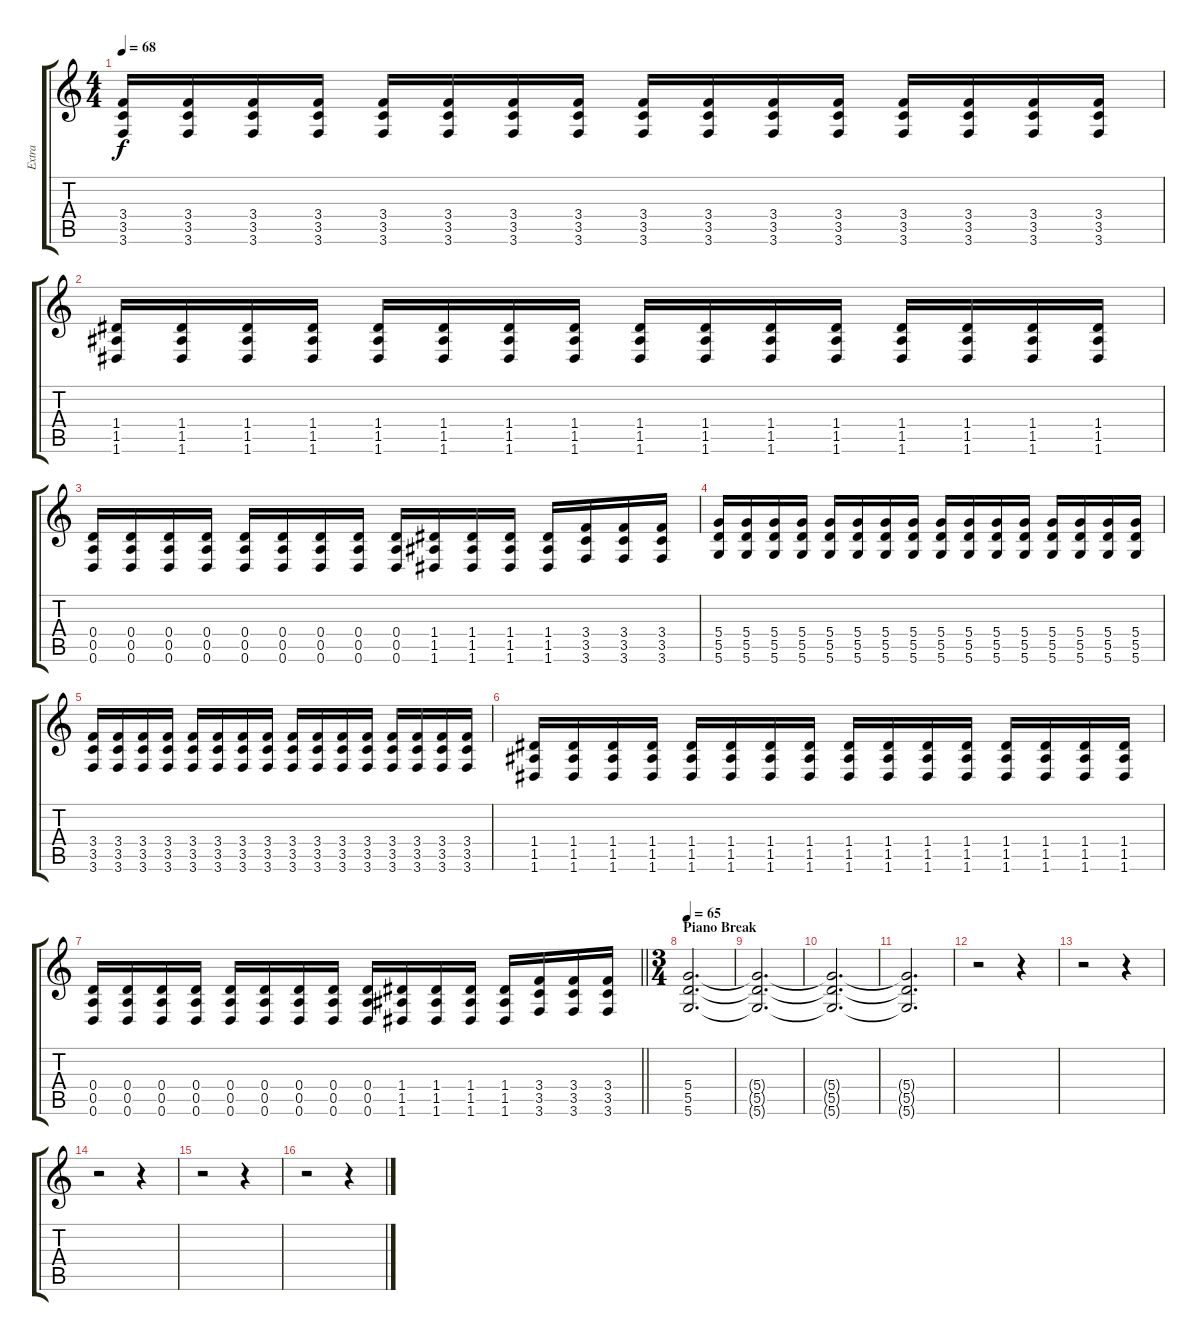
\track ("Extra" "Extra") {instrument distortionguitar}
\staff {score tabs}
\tuning (E4 B3 G3 D3 A2 D2) {hide}
\ts (4 4)
\tempo 68
\clef g2
\ks c
(3.4 3.5 3.6).16{dy f} (3.4 3.5 3.6).16 (3.4 3.5 3.6).16 (3.4 3.5 3.6).16 (3.4 3.5 3.6).16 (3.4 3.5 3.6).16 (3.4 3.5 3.6).16 (3.4 3.5 3.6).16 (3.4 3.5 3.6).16 (3.4 3.5 3.6).16 (3.4 3.5 3.6).16 (3.4 3.5 3.6).16 (3.4 3.5 3.6).16 (3.4 3.5 3.6).16 (3.4 3.5 3.6).16 (3.4 3.5 3.6).16 |
(1.4 1.5 1.6).16 (1.4 1.5 1.6).16 (1.4 1.5 1.6).16 (1.4 1.5 1.6).16 (1.4 1.5 1.6).16 (1.4 1.5 1.6).16 (1.4 1.5 1.6).16 (1.4 1.5 1.6).16 (1.4 1.5 1.6).16 (1.4 1.5 1.6).16 (1.4 1.5 1.6).16 (1.4 1.5 1.6).16 (1.4 1.5 1.6).16 (1.4 1.5 1.6).16 (1.4 1.5 1.6).16 (1.4 1.5 1.6).16 |
(0.4 0.5 0.6).16 (0.4 0.5 0.6).16 (0.4 0.5 0.6).16 (0.4 0.5 0.6).16 (0.4 0.5 0.6).16 (0.4 0.5 0.6).16 (0.4 0.5 0.6).16 (0.4 0.5 0.6).16 (0.4 0.5 0.6).16 (1.4 1.5 1.6).16 (1.4 1.5 1.6).16 (1.4 1.5 1.6).16 (1.4 1.5 1.6).16 (3.4 3.5 3.6).16 (3.4 3.5 3.6).16 (3.4 3.5 3.6).16 |
(5.4 5.5 5.6).16 (5.4 5.5 5.6).16 (5.4 5.5 5.6).16 (5.4 5.5 5.6).16 (5.4 5.5 5.6).16 (5.4 5.5 5.6).16 (5.4 5.5 5.6).16 (5.4 5.5 5.6).16 (5.4 5.5 5.6).16 (5.4 5.5 5.6).16 (5.4 5.5 5.6).16 (5.4 5.5 5.6).16 (5.4 5.5 5.6).16 (5.4 5.5 5.6).16 (5.4 5.5 5.6).16 (5.4 5.5 5.6).16 |
(3.4 3.5 3.6).16 (3.4 3.5 3.6).16 (3.4 3.5 3.6).16 (3.4 3.5 3.6).16 (3.4 3.5 3.6).16 (3.4 3.5 3.6).16 (3.4 3.5 3.6).16 (3.4 3.5 3.6).16 (3.4 3.5 3.6).16 (3.4 3.5 3.6).16 (3.4 3.5 3.6).16 (3.4 3.5 3.6).16 (3.4 3.5 3.6).16 (3.4 3.5 3.6).16 (3.4 3.5 3.6).16 (3.4 3.5 3.6).16 |
(1.4 1.5 1.6).16 (1.4 1.5 1.6).16 (1.4 1.5 1.6).16 (1.4 1.5 1.6).16 (1.4 1.5 1.6).16 (1.4 1.5 1.6).16 (1.4 1.5 1.6).16 (1.4 1.5 1.6).16 (1.4 1.5 1.6).16 (1.4 1.5 1.6).16 (1.4 1.5 1.6).16 (1.4 1.5 1.6).16 (1.4 1.5 1.6).16 (1.4 1.5 1.6).16 (1.4 1.5 1.6).16 (1.4 1.5 1.6).16 |
\barLineRight lightlight
(0.4 0.5 0.6).16 (0.4 0.5 0.6).16 (0.4 0.5 0.6).16 (0.4 0.5 0.6).16 (0.4 0.5 0.6).16 (0.4 0.5 0.6).16 (0.4 0.5 0.6).16 (0.4 0.5 0.6).16 (0.4 0.5 0.6).16 (1.4 1.5 1.6).16 (1.4 1.5 1.6).16 (1.4 1.5 1.6).16 (1.4 1.5 1.6).16 (3.4 3.5 3.6).16 (3.4 3.5 3.6).16 (3.4 3.5 3.6).16 |
\ts (3 4)
\section ("" "Piano Break")
\tempo 65
(5.4 5.5 5.6).2{d} |
(5.4{t} 5.5{t} 5.6{t}).2{d volume 6} |
(5.4{t} 5.5{t} 5.6{t}).2{d} |
(5.4{t} 5.5{t} 5.6{t}).2{d} |
r.2 r.4 |
r.2 r.4 |
r.2 r.4 |
r.2 r.4 |
r.2 r.4
